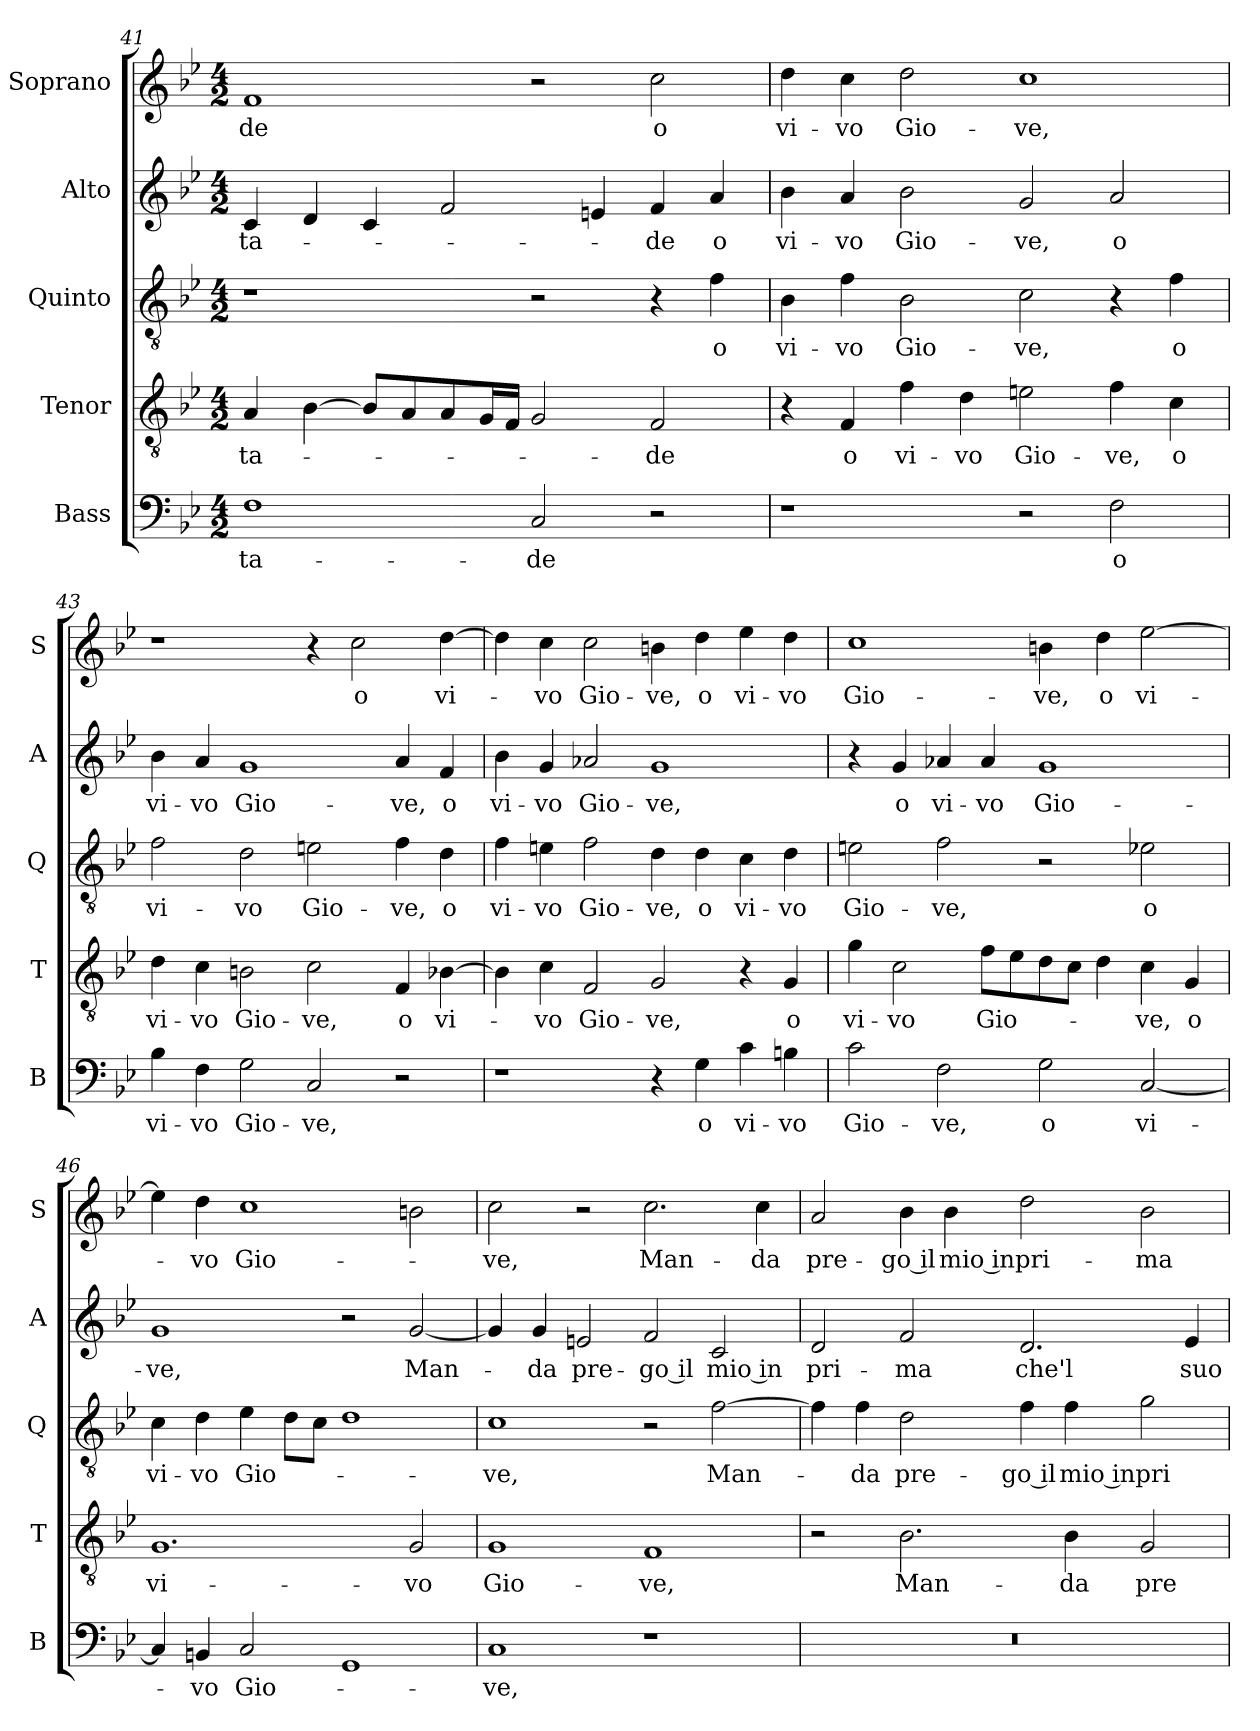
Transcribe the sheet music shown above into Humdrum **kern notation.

**kern	**text	**kern	**text	**kern	**text	**kern	**text	**kern	**text
*part5	*part5	*part4	*part4	*part3	*part3	*part2	*part2	*part1	*part1
*staff5	*staff5	*staff4	*staff4	*staff3	*staff3	*staff2	*staff2	*staff1	*staff1
*I"Bass	*	*I"Tenor	*	*I"Quinto	*	*I"Alto	*	*I"Soprano	*
*I'B	*	*I'T	*	*I'Q	*	*I'A	*	*I'S	*
*clefF4	*	*clefGv2	*	*clefGv2	*	*clefG2	*	*clefG2	*
*k[b-e-]	*	*k[b-e-]	*	*k[b-e-]	*	*k[b-e-]	*	*k[b-e-]	*
*B-:	*	*B-:	*	*B-:	*	*B-:	*	*B-:	*
*M4/2	*	*M4/2	*	*M4/2	*	*M4/2	*	*M4/2	*
=41	=41	=41	=41	=41	=41	=41	=41	=41	=41
!	!LO:LY:b	!	!LO:LY:b	!	!	!	!LO:LY:b	!	!LO:LY:b
1F	-ta-	4A/	-ta-	1r	.	4c/	-ta-	1f	-de
.	.	[4B-\	.	.	.	4d/	.	.	.
.	.	8B-/L]	.	.	.	4c/	.	.	.
.	.	8A/	.	.	.	.	.	.	.
.	.	8A/	.	.	.	2f/	.	.	.
.	.	16G/L	.	.	.	.	.	.	.
.	.	16F/JJ	.	.	.	.	.	.	.
!	!LO:LY:b	!	!	!	!	!	!	!	!
2C/	-de	2G/	.	2r	.	.	.	2r	.
.	.	.	.	.	.	4en/	.	.	.
!	!	!	!LO:LY:b	!	!	!	!LO:LY:b	!	!LO:LY:b
2r	.	2F/	-de	4r	.	4f/	-de	2cc\	o
!	!	!	!	!	!LO:LY:b	!	!LO:LY:b	!	!
.	.	.	.	4f\	o	4a/	o	.	.
!!LO:LB:g=z
=42	=42	=42	=42	=42	=42	=42	=42	=42	=42
!	!	!	!	!	!LO:LY:b	!	!LO:LY:b	!	!LO:LY:b
1r	.	4r	.	4B-\	vi-	4b-\	vi-	4dd\	vi-
!	!	!	!LO:LY:b	!	!LO:LY:b	!	!LO:LY:b	!	!LO:LY:b
.	.	4F/	o	4f\	-vo	4a/	-vo	4cc\	-vo
!	!	!	!LO:LY:b	!	!LO:LY:b	!	!LO:LY:b	!	!LO:LY:b
.	.	4f\	vi-	2B-\	Gio-	2b-\	Gio-	2dd\	Gio-
!	!	!	!LO:LY:b	!	!	!	!	!	!
.	.	4d\	-vo	.	.	.	.	.	.
!	!	!	!LO:LY:b	!	!LO:LY:b	!	!LO:LY:b	!	!LO:LY:b
2r	.	2en\	Gio-	2c\	-ve,	2g/	-ve,	1cc	-ve,
!	!LO:LY:b	!	!LO:LY:b	!	!	!	!LO:LY:b	!	!
2F\	o	4f\	-ve,	4r	.	2a/	o	.	.
!	!	!	!LO:LY:b	!	!LO:LY:b	!	!	!	!
.	.	4c\	o	4f\	o	.	.	.	.
=43	=43	=43	=43	=43	=43	=43	=43	=43	=43
!	!LO:LY:b	!	!LO:LY:b	!	!LO:LY:b	!	!LO:LY:b	!	!
4B-\	vi-	4d\	vi-	2f\	vi-	4b-\	vi-	1r	.
!	!LO:LY:b	!	!LO:LY:b	!	!	!	!LO:LY:b	!	!
4F\	-vo	4c\	-vo	.	.	4a/	-vo	.	.
!	!LO:LY:b	!	!LO:LY:b	!	!LO:LY:b	!	!LO:LY:b	!	!
2G\	Gio-	2Bn\	Gio-	2d\	-vo	1g	Gio-	.	.
!	!LO:LY:b	!	!LO:LY:b	!	!LO:LY:b	!	!	!	!
2C/	-ve,	2c\	-ve,	2en\	Gio-	.	.	4r	.
!	!	!	!	!	!	!	!	!	!LO:LY:b
.	.	.	.	.	.	.	.	2cc\	o
!	!	!	!LO:LY:b	!	!LO:LY:b	!	!LO:LY:b	!	!
2r	.	4F/	o	4f\	-ve,	4a/	-ve,	.	.
!	!	!	!LO:LY:b	!	!LO:LY:b	!	!LO:LY:b	!	!LO:LY:b
.	.	[4B-X\	vi-	4d\	o	4f/	o	[4dd\	vi-
=44	=44	=44	=44	=44	=44	=44	=44	=44	=44
!	!	!	!	!	!LO:LY:b	!	!LO:LY:b	!	!
1r	.	4B-\]	.	4f\	vi-	4b-\	vi-	4dd\]	.
!	!	!	!LO:LY:b	!	!LO:LY:b	!	!LO:LY:b	!	!LO:LY:b
.	.	4c\	-vo	4en\	-vo	4g/	-vo	4cc\	-vo
!	!	!	!LO:LY:b	!	!LO:LY:b	!	!LO:LY:b	!	!LO:LY:b
.	.	2F/	Gio-	2f\	Gio-	2a-X/	Gio-	2cc\	Gio-
!	!	!	!LO:LY:b	!	!LO:LY:b	!	!LO:LY:b	!	!LO:LY:b
4r	.	2G/	-ve,	4d\	-ve,	1g	-ve,	4bn\	-ve,
!	!LO:LY:b	!	!	!	!LO:LY:b	!	!	!	!LO:LY:b
4G\	o	.	.	4d\	o	.	.	4dd\	o
!	!LO:LY:b	!	!	!	!LO:LY:b	!	!	!	!LO:LY:b
4c\	vi-	4r	.	4c\	vi-	.	.	4ee-\	vi-
!	!LO:LY:b	!	!LO:LY:b	!	!LO:LY:b	!	!	!	!LO:LY:b
4Bn\	-vo	4G/	o	4d\	-vo	.	.	4dd\	-vo
!!LO:LB:g=z
=45	=45	=45	=45	=45	=45	=45	=45	=45	=45
!	!LO:LY:b	!	!LO:LY:b	!	!LO:LY:b	!	!	!	!LO:LY:b
2c\	Gio-	4g\	vi-	2en\	Gio-	4r	.	1cc	Gio-
!	!	!	!LO:LY:b	!	!	!	!LO:LY:b	!	!
.	.	2c\	-vo	.	.	4g/	o	.	.
!	!LO:LY:b	!	!	!	!LO:LY:b	!	!LO:LY:b	!	!
2F\	-ve,	.	.	2f\	-ve,	4a-X/	vi-	.	.
!	!	!	!LO:LY:b	!	!	!	!LO:LY:b	!	!
.	.	8f\L	Gio-	.	.	4a-/	-vo	.	.
.	.	8e-\	.	.	.	.	.	.	.
!	!LO:LY:b	!	!	!	!	!	!LO:LY:b	!	!LO:LY:b
2G\	o	8d\	.	2r	.	1g	Gio-	4bn\	-ve,
.	.	8c\J	.	.	.	.	.	.	.
!	!	!	!	!	!	!	!	!	!LO:LY:b
.	.	4d\	.	.	.	.	.	4dd\	o
!	!LO:LY:b	!	!LO:LY:b	!	!LO:LY:b	!	!	!	!LO:LY:b
[2C/	vi-	4c\	-ve,	2e-X\	o	.	.	[2ee-\	vi-
!	!	!	!LO:LY:b	!	!	!	!	!	!
.	.	4G/	o	.	.	.	.	.	.
=46	=46	=46	=46	=46	=46	=46	=46	=46	=46
!	!	!	!LO:LY:b	!	!LO:LY:b	!	!LO:LY:b	!	!
4C/]	.	1.G	vi-	4c\	vi-	1g	-ve,	4ee-\]	.
!	!LO:LY:b	!	!	!	!LO:LY:b	!	!	!	!LO:LY:b
4BBn/	-vo	.	.	4d\	-vo	.	.	4dd\	-vo
!	!LO:LY:b	!	!	!	!LO:LY:b	!	!	!	!LO:LY:b
2C/	Gio-	.	.	4e-\	Gio-	.	.	1cc	Gio-
.	.	.	.	8d\L	.	.	.	.	.
.	.	.	.	8c\J	.	.	.	.	.
1GG	.	.	.	1d	.	2r	.	.	.
!	!	!	!LO:LY:b	!	!	!	!LO:LY:b	!	!
.	.	2G/	-vo	.	.	[2g/	Man-	2bn\	.
=47	=47	=47	=47	=47	=47	=47	=47	=47	=47
!	!LO:LY:b	!	!LO:LY:b	!	!LO:LY:b	!	!	!	!LO:LY:b
1C	-ve,	1G	Gio-	1c	-ve,	4g/]	.	2cc\	-ve,
!	!	!	!	!	!	!	!LO:LY:b	!	!
.	.	.	.	.	.	4g/	-da	.	.
!	!	!	!	!	!	!	!LO:LY:b	!	!
.	.	.	.	.	.	2en/	pre-	2r	.
!	!	!	!LO:LY:b	!	!	!	!LO:LY:b	!	!LO:LY:b
1r	.	1F	-ve,	2r	.	2f/	-go il	2.cc\	Man-
!	!	!	!	!	!LO:LY:b	!	!LO:LY:b	!	!
.	.	.	.	[2f\	Man-	2c/	mio in	.	.
!	!	!	!	!	!	!	!	!	!LO:LY:b
.	.	.	.	.	.	.	.	4cc\	-da
!!LO:PB:g=z
=48	=48	=48	=48	=48	=48	=48	=48	=48	=48
!	!	!	!	!	!	!	!LO:LY:b	!	!LO:LY:b
0r	.	2r	.	4f\]	.	2d/	pri-	2a/	pre-
!	!	!	!	!	!LO:LY:b	!	!	!	!
.	.	.	.	4f\	-da	.	.	.	.
!	!	!	!LO:LY:b	!	!LO:LY:b	!	!LO:LY:b	!	!LO:LY:b
.	.	2.B-\	Man-	2d\	pre-	2f/	-ma	4b-\	-go il
!	!	!	!	!	!	!	!	!	!LO:LY:b
.	.	.	.	.	.	.	.	4b-\	mio in
!	!	!	!	!	!LO:LY:b	!	!LO:LY:b	!	!LO:LY:b
.	.	.	.	4f\	-go il	2.d/	che'l	2dd\	pri-
!	!	!	!LO:LY:b	!	!LO:LY:b	!	!	!	!
.	.	4B-\	-da	4f\	mio in	.	.	.	.
!	!	!	!LO:LY:b	!	!LO:LY:b	!	!	!	!LO:LY:b
.	.	2G/	pre-	2g\	pri-	.	.	2b-\	-ma
!	!	!	!	!	!	!	!LO:LY:b	!	!
.	.	.	.	.	.	4e-/	suo	.	.
=	=	=	=	=	=	=	=	=	=
*-	*-	*-	*-	*-	*-	*-	*-	*-	*-
